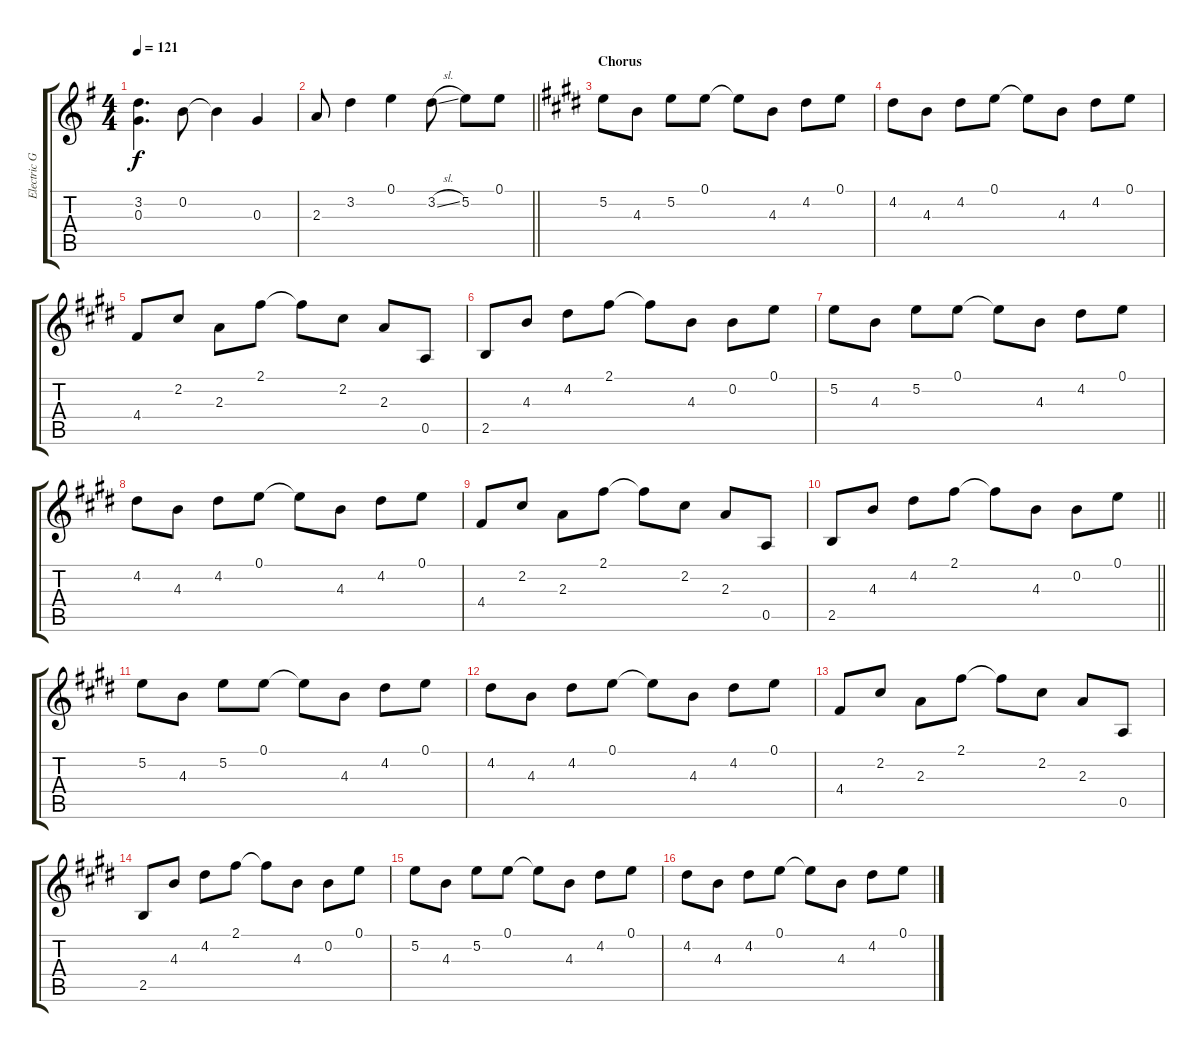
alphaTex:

\track ("Electric Guitar 1" "Electric G") {instrument distortionguitar}
\staff {score tabs}
\tuning (E4 B3 G3 D3 A2 E2) {hide}
\ts (4 4)
\tempo 121
\clef g2
\ks g
(3.2 0.3).4{d dy f} 0.2.8 0.2{t}.4 0.3.4 |
\barLineRight lightlight
2.3.8 3.2.4 0.1.4 3.2{sl}.8 5.2.8 0.1.8 |
\section ("" "Chorus")
\ks e
5.2.8 4.3.8 5.2.8 0.1.8 0.1{t}.8 4.3.8 4.2.8 0.1.8 |
4.2.8 4.3.8 4.2.8 0.1.8 0.1{t}.8 4.3.8 4.2.8 0.1.8 |
4.4.8 2.2.8 2.3.8 2.1.8 2.1{t}.8 2.2.8 2.3.8 0.5.8 |
2.5.8 4.3.8 4.2.8 2.1.8 2.1{t}.8 4.3.8 0.2.8 0.1.8 |
5.2.8 4.3.8 5.2.8 0.1.8 0.1{t}.8 4.3.8 4.2.8 0.1.8 |
4.2.8 4.3.8 4.2.8 0.1.8 0.1{t}.8 4.3.8 4.2.8 0.1.8 |
4.4.8 2.2.8 2.3.8 2.1.8 2.1{t}.8 2.2.8 2.3.8 0.5.8 |
\barLineRight lightlight
2.5.8 4.3.8 4.2.8 2.1.8 2.1{t}.8 4.3.8 0.2.8 0.1.8 |
5.2.8 4.3.8 5.2.8 0.1.8 0.1{t}.8 4.3.8 4.2.8 0.1.8 |
4.2.8 4.3.8 4.2.8 0.1.8 0.1{t}.8 4.3.8 4.2.8 0.1.8 |
4.4.8 2.2.8 2.3.8 2.1.8 2.1{t}.8 2.2.8 2.3.8 0.5.8 |
2.5.8 4.3.8 4.2.8 2.1.8 2.1{t}.8 4.3.8 0.2.8 0.1.8 |
5.2.8 4.3.8 5.2.8 0.1.8 0.1{t}.8 4.3.8 4.2.8 0.1.8 |
4.2.8 4.3.8 4.2.8 0.1.8 0.1{t}.8 4.3.8 4.2.8 0.1.8
